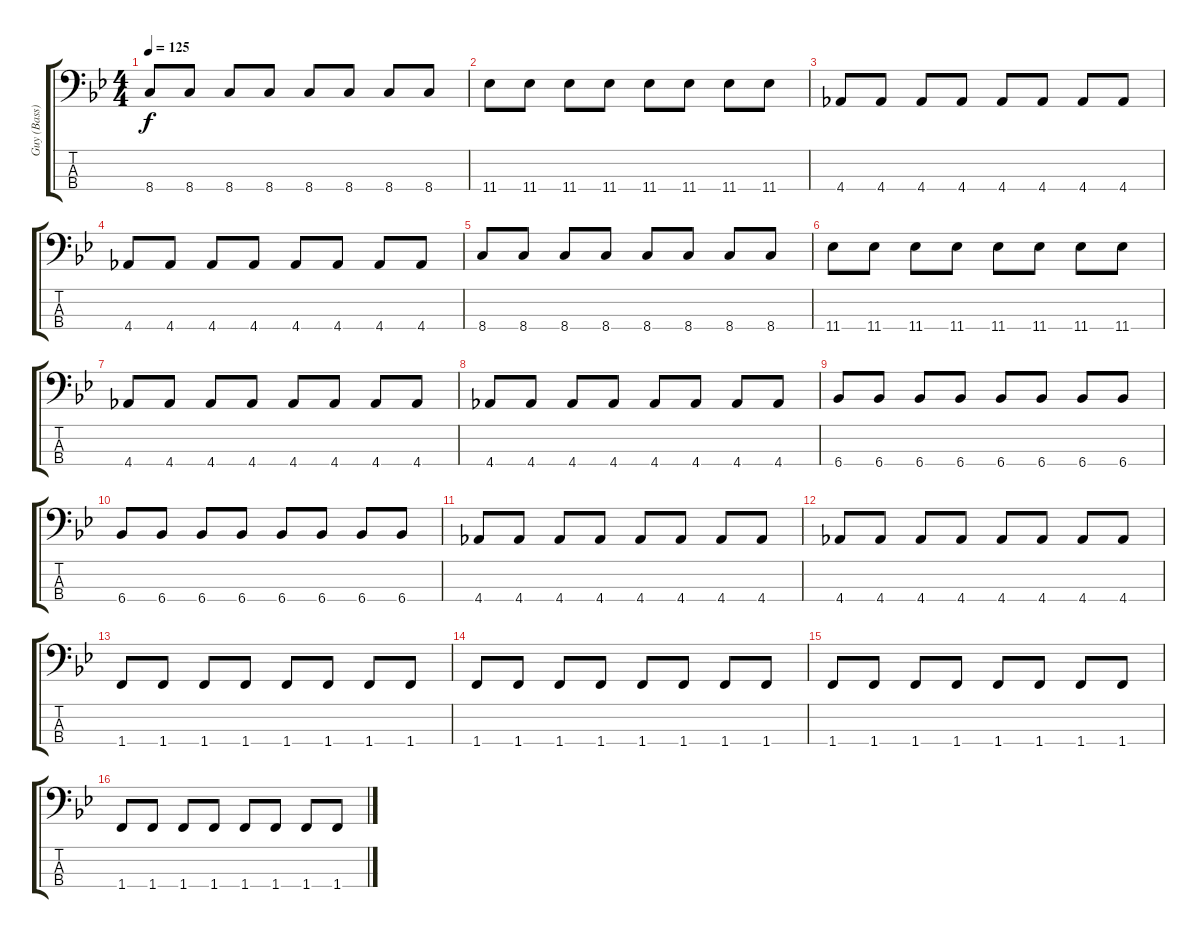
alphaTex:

\track ("Guy (Bass)" "Guy (Bass)") {instrument electricbassfinger}
\staff {score tabs}
\tuning (G2 D2 A1 E1) {hide}
\ts (4 4)
\tempo 125
\clef f4
\ks bb
8.4.8{dy f} 8.4.8 8.4.8 8.4.8 8.4.8 8.4.8 8.4.8 8.4.8 |
11.4.8 11.4.8 11.4.8 11.4.8 11.4.8 11.4.8 11.4.8 11.4.8 |
4.4.8 4.4.8 4.4.8 4.4.8 4.4.8 4.4.8 4.4.8 4.4.8 |
4.4.8 4.4.8 4.4.8 4.4.8 4.4.8 4.4.8 4.4.8 4.4.8 |
8.4.8 8.4.8 8.4.8 8.4.8 8.4.8 8.4.8 8.4.8 8.4.8 |
11.4.8 11.4.8 11.4.8 11.4.8 11.4.8 11.4.8 11.4.8 11.4.8 |
4.4.8 4.4.8 4.4.8 4.4.8 4.4.8 4.4.8 4.4.8 4.4.8 |
4.4.8 4.4.8 4.4.8 4.4.8 4.4.8 4.4.8 4.4.8 4.4.8 |
6.4.8 6.4.8 6.4.8 6.4.8 6.4.8 6.4.8 6.4.8 6.4.8 |
6.4.8 6.4.8 6.4.8 6.4.8 6.4.8 6.4.8 6.4.8 6.4.8 |
4.4.8 4.4.8 4.4.8 4.4.8 4.4.8 4.4.8 4.4.8 4.4.8 |
4.4.8 4.4.8 4.4.8 4.4.8 4.4.8 4.4.8 4.4.8 4.4.8 |
1.4.8 1.4.8 1.4.8 1.4.8 1.4.8 1.4.8 1.4.8 1.4.8 |
1.4.8 1.4.8 1.4.8 1.4.8 1.4.8 1.4.8 1.4.8 1.4.8 |
1.4.8 1.4.8 1.4.8 1.4.8 1.4.8 1.4.8 1.4.8 1.4.8 |
1.4.8 1.4.8 1.4.8 1.4.8 1.4.8 1.4.8 1.4.8 1.4.8
